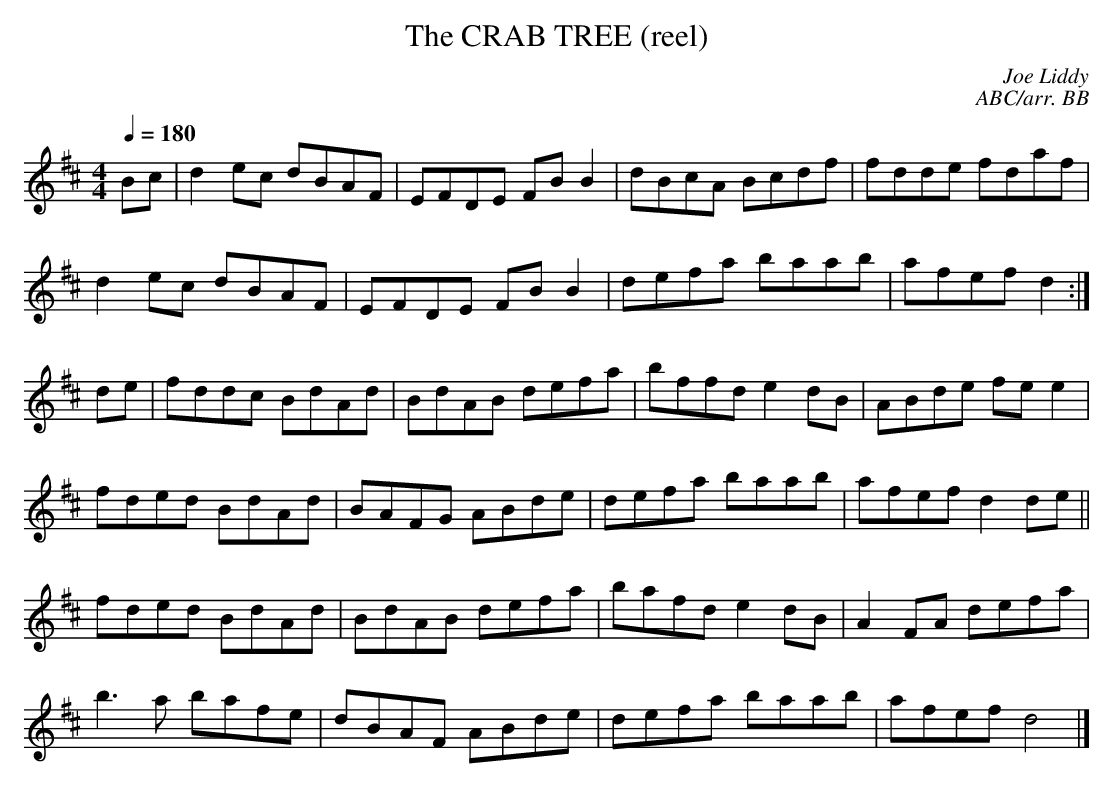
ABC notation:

X:1
T:CRAB TREE (reel), The
C:Joe Liddy
C:ABC/arr. BB
Q:1/4=180
L:1/8
M:4/4
K:D % source key = Bb
Bc|d2ec dBAF|EFDE FBB2|dBcA Bcdf|fdde fdaf |
d2 ec dBAF|EFDE FB B2|defa baab|afef d2 :|
de|fddc BdAd|BdAB defa|bffd e2dB|ABde fe e2 |
fded BdAd|BAFG ABde|defa baab|afef d2 de ||
fded BdAd|BdAB defa|bafd e2dB|A2 FA defa |
b3a bafe|dBAF ABde|defa baab|afef d4 |]
